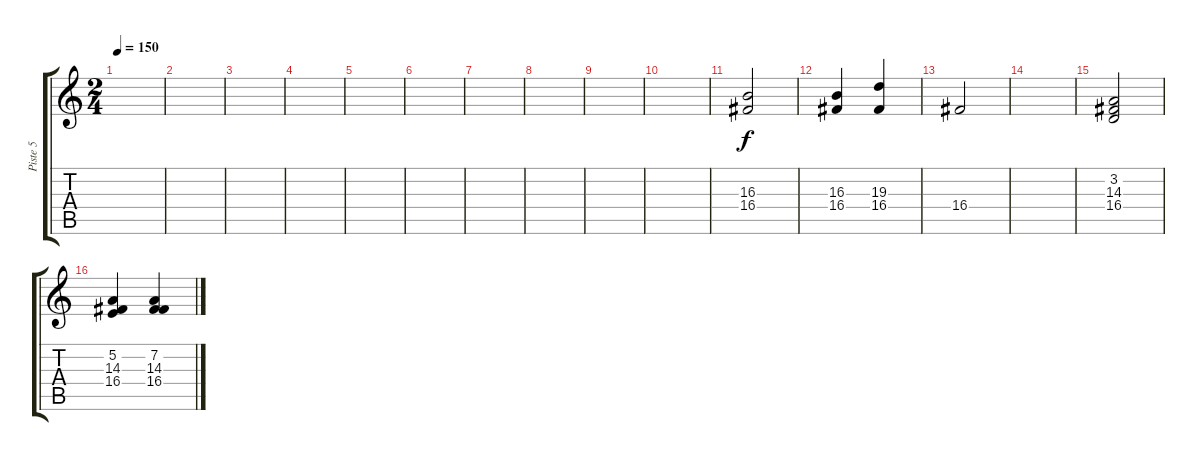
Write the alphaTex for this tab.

\track ("Piste 5" "Piste 5") {instrument accordion}
\staff {score tabs}
\tuning (E4 B3 G3 D3 A2 E2) {hide}
\ts (2 4)
\tempo 150
\clef g2
\ks c
|
|
|
|
|
|
|
|
|
|
(16.3 16.4).2 |
(16.3 16.4).4 (19.3 16.4).4 |
16.4.2 |
|
(3.2 14.3 16.4).2 |
(5.2 14.3 16.4).4 (7.2 14.3 16.4).4
